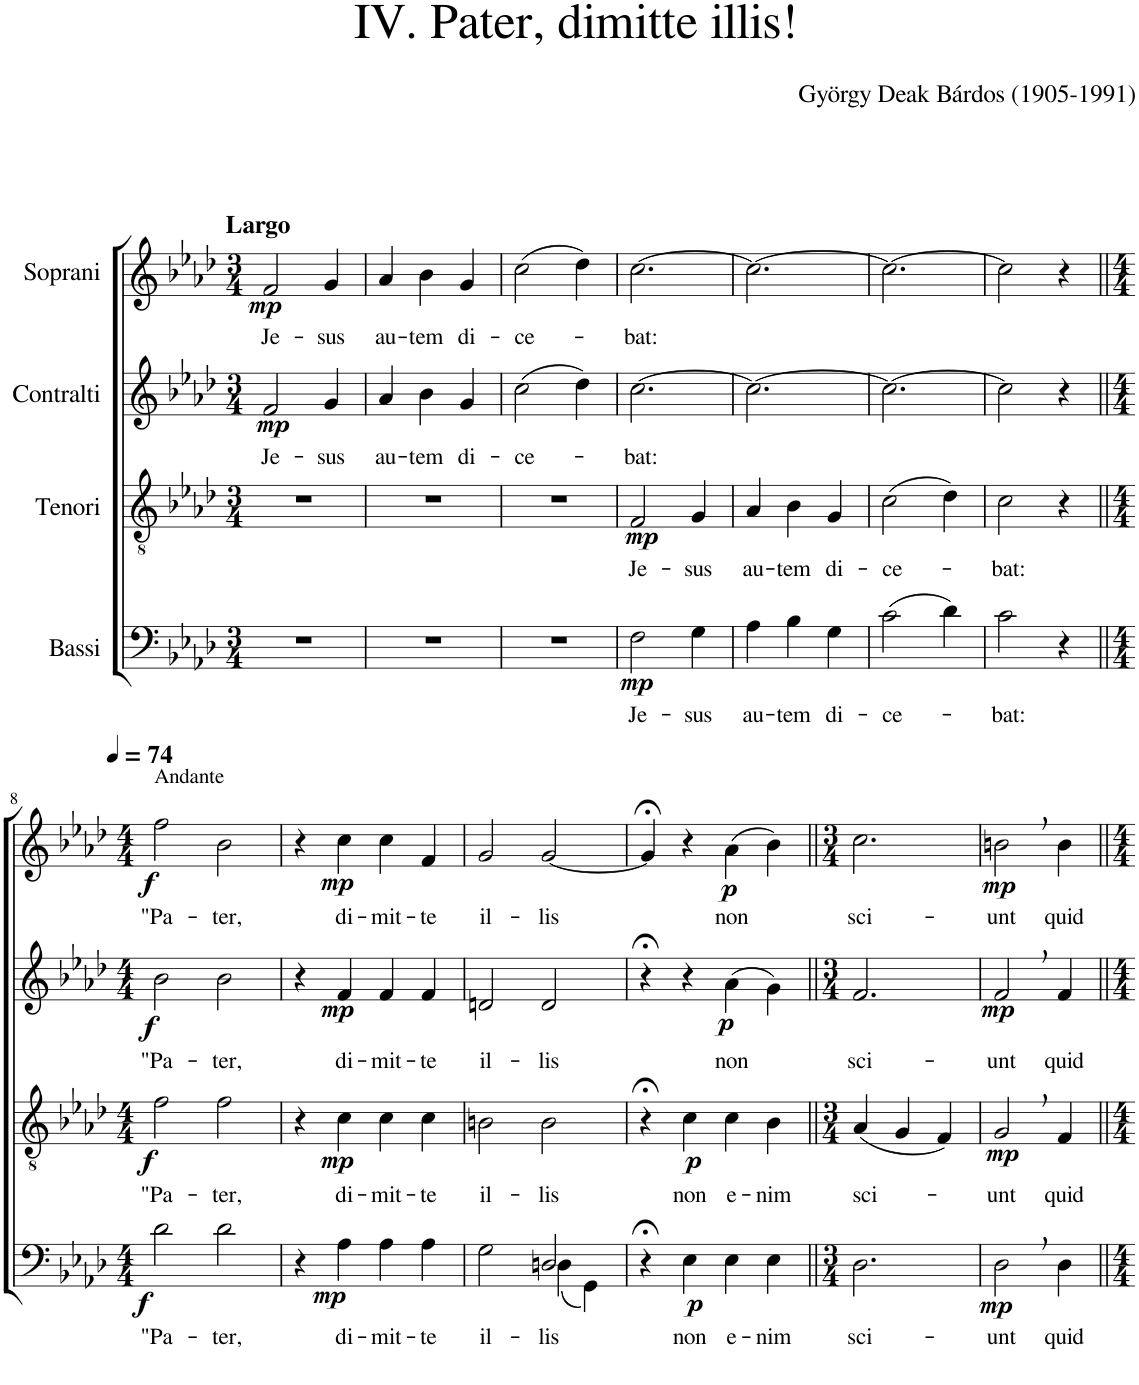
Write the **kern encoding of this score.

**kern	**text	**dynam	**kern	**text	**dynam	**kern	**text	**dynam	**kern	**text	**dynam
*part4	*part4	*part4	*part3	*part3	*part3	*part2	*part2	*part2	*part1	*part1	*part1
*staff4	*staff4	*staff4	*staff3	*staff3	*staff3	*staff2	*staff2	*staff2	*staff1	*staff1	*staff1
*I"Bassi	*	*	*I"Tenori	*	*	*I"Contralti	*	*	*I"Soprani	*	*
*clefF4	*	*	*clefGv2	*	*	*clefG2	*	*	*clefG2	*	*
*	*	*	*	*	*	*	*	*	*Trd1c2	*	*
*k[b-e-a-d-]	*	*	*k[b-e-a-d-]	*	*	*k[b-e-a-d-]	*	*	*k[b-e-a-d-]	*	*
*A-:	*	*	*A-:	*	*	*A-:	*	*	*A-:	*	*
*M3/4	*	*	*M3/4	*	*	*M3/4	*	*	*M3/4	*	*
=1	=1	=1	=1	=1	=1	=1	=1	=1	=1	=1	=1
!	!	!	!	!	!	!	!	!	!LO:TX:a:B:t=Largo	!	!
!	!	!	!	!	!	!	!LO:LY:b	!LO:DY:b	!	!LO:LY:b	!LO:DY:b
2.r	.	.	2.r	.	.	2f/	Je-	mp	2f/	Je-	mp
!	!	!	!	!	!	!	!LO:LY:b	!	!	!LO:LY:b	!
.	.	.	.	.	.	4g/	-sus	.	4g/	-sus	.
=2	=2	=2	=2	=2	=2	=2	=2	=2	=2	=2	=2
!	!	!	!	!	!	!	!LO:LY:b	!	!	!LO:LY:b	!
2.r	.	.	2.r	.	.	4a-/	au-	.	4a-/	au-	.
!	!	!	!	!	!	!	!LO:LY:b	!	!	!LO:LY:b	!
.	.	.	.	.	.	4b-\	-tem	.	4b-\	-tem	.
!	!	!	!	!	!	!	!LO:LY:b	!	!	!LO:LY:b	!
.	.	.	.	.	.	4g/	di-	.	4g/	di-	.
=3	=3	=3	=3	=3	=3	=3	=3	=3	=3	=3	=3
!	!	!	!	!	!	!	!LO:LY:b	!	!	!LO:LY:b	!
2.r	.	.	2.r	.	.	(2cc\	-ce-	.	(2cc\	-ce-	.
.	.	.	.	.	.	4dd-\)	.	.	4dd-\)	.	.
=4	=4	=4	=4	=4	=4	=4	=4	=4	=4	=4	=4
!	!LO:LY:b	!LO:DY:b	!	!LO:LY:b	!LO:DY:b	!	!LO:LY:b	!	!	!LO:LY:b	!
2F\	Je-	mp	2F/	Je-	mp	[2.cc\	-bat:	.	[2.cc\	-bat:	.
!	!LO:LY:b	!	!	!LO:LY:b	!	!	!	!	!	!	!
4G\	-sus	.	4G/	-sus	.	.	.	.	.	.	.
=5	=5	=5	=5	=5	=5	=5	=5	=5	=5	=5	=5
!	!LO:LY:b	!	!	!LO:LY:b	!	!	!	!	!	!	!
4A-\	au-	.	4A-/	au-	.	2.cc\_	.	.	2.cc\_	.	.
!	!LO:LY:b	!	!	!LO:LY:b	!	!	!	!	!	!	!
4B-\	-tem	.	4B-\	-tem	.	.	.	.	.	.	.
!	!LO:LY:b	!	!	!LO:LY:b	!	!	!	!	!	!	!
4G\	di-	.	4G/	di-	.	.	.	.	.	.	.
=6	=6	=6	=6	=6	=6	=6	=6	=6	=6	=6	=6
!	!LO:LY:b	!	!	!LO:LY:b	!	!	!	!	!	!	!
(2c\	-ce-	.	(2c\	-ce-	.	2.cc\_	.	.	2.cc\_	.	.
4d-\)	.	.	4d-\)	.	.	.	.	.	.	.	.
=7	=7	=7	=7	=7	=7	=7	=7	=7	=7	=7	=7
!	!LO:LY:b	!	!	!LO:LY:b	!	!	!	!	!	!	!
2c\	-bat:	.	2c\	-bat:	.	2cc\]	.	.	2cc\]	.	.
4r	.	.	4r	.	.	4r	.	.	4r	.	.
!!LO:LB:g=z
=8||	=8||	=8||	=8||	=8||	=8||	=8||	=8||	=8||	=8||	=8||	=8||
*M4/4	*	*	*M4/4	*	*	*M4/4	*	*	*M4/4	*	*
*	*	*	*	*	*	*	*	*	*MM74	*	*
!	!	!	!	!	!	!	!	!	!LO:TX:a:t=Andante	!	!
!	!LO:LY:b	!LO:DY:b	!	!LO:LY:b	!LO:DY:b	!	!LO:LY:b	!LO:DY:b	!	!LO:LY:b	!LO:DY:b
2d-\	"Pa-	f	2f\	"Pa-	f	2b-\	"Pa-	f	2ff\	"Pa-	f
!	!LO:LY:b	!	!	!LO:LY:b	!	!	!LO:LY:b	!	!	!LO:LY:b	!
2d-\	-ter,	.	2f\	-ter,	.	2b-\	-ter,	.	2b-\	-ter,	.
=9	=9	=9	=9	=9	=9	=9	=9	=9	=9	=9	=9
4r	.	.	4r	.	.	4r	.	.	4r	.	.
!	!LO:LY:b	!LO:DY:b	!	!LO:LY:b	!LO:DY:b	!	!LO:LY:b	!LO:DY:b	!	!LO:LY:b	!LO:DY:b
4A-\	di-	mp	4c\	di-	mp	4f/	di-	mp	4cc\	di-	mp
!	!LO:LY:b	!	!	!LO:LY:b	!	!	!LO:LY:b	!	!	!LO:LY:b	!
4A-\	-mit-	.	4c\	-mit-	.	4f/	-mit-	.	4cc\	-mit-	.
!	!LO:LY:b	!	!	!LO:LY:b	!	!	!LO:LY:b	!	!	!LO:LY:b	!
4A-\	-te	.	4c\	-te	.	4f/	-te	.	4f/	-te	.
=10	=10	=10	=10	=10	=10	=10	=10	=10	=10	=10	=10
!	!LO:LY:b	!	!	!LO:LY:b	!	!	!LO:LY:b	!	!	!LO:LY:b	!
*^	*	*	*	*	*	*	*	*	*	*	*
2G\	2ryy	il-	.	2Bn\	il-	.	2dn/	il-	.	2g/	il-	.
!	!	!LO:LY:b	!	!	!LO:LY:b	!	!	!LO:LY:b	!	!	!LO:LY:b	!
2Dn/	(4D\	-lis	.	2B\	-lis	.	2d/	-lis	.	[2g/	-lis	.
.	4GG\)	.	.	.	.	.	.	.	.	.	.	.
*v	*v	*	*	*	*	*	*	*	*	*	*	*
=11	=11	=11	=11	=11	=11	=11	=11	=11	=11	=11	=11
4r;<	.	.	4r;<	.	.	4r;<	.	.	4g;</]	.	.
!	!LO:LY:b	!LO:DY:b	!	!LO:LY:b	!LO:DY:b	!	!	!	!	!	!
4E-\	non	p	4c\	non	p	4r	.	.	4r	.	.
!	!LO:LY:b	!	!	!LO:LY:b	!	!	!LO:LY:b	!LO:DY:b	!	!LO:LY:b	!LO:DY:b
4E-\	e-	.	4c\	e-	.	(4a-\	non	p	(4a-\	non	p
!	!LO:LY:b	!	!	!LO:LY:b	!	!	!	!	!	!	!
4E-\	-nim	.	4B-\	-nim	.	4g\)	.	.	4b-\)	.	.
=12||	=12||	=12||	=12||	=12||	=12||	=12||	=12||	=12||	=12||	=12||	=12||
*M3/4	*	*	*M3/4	*	*	*M3/4	*	*	*M3/4	*	*
!	!LO:LY:b	!	!	!LO:LY:b	!	!	!LO:LY:b	!	!	!LO:LY:b	!
2.D-\	sci-	.	(4A-/	sci-	.	2.f/	sci-	.	2.cc\	sci-	.
.	.	.	4G/	.	.	.	.	.	.	.	.
.	.	.	4F/)	.	.	.	.	.	.	.	.
=13	=13	=13	=13	=13	=13	=13	=13	=13	=13	=13	=13
!	!LO:LY:b	!LO:DY:b	!	!LO:LY:b	!LO:DY:b	!	!LO:LY:b	!LO:DY:b	!	!LO:LY:b	!LO:DY:b
2D-,\	-unt	mp	2G,/	-unt	mp	2f,/	-unt	mp	2bn,\	-unt	mp
!	!LO:LY:b	!	!	!LO:LY:b	!	!	!LO:LY:b	!	!	!LO:LY:b	!
4D-\	quid	.	4F/	quid	.	4f/	quid	.	4b\	quid	.
=||	=||	=||	=||	=||	=||	=||	=||	=||	=||	=||	=||
*-	*-	*-	*-	*-	*-	*-	*-	*-	*-	*-	*-
